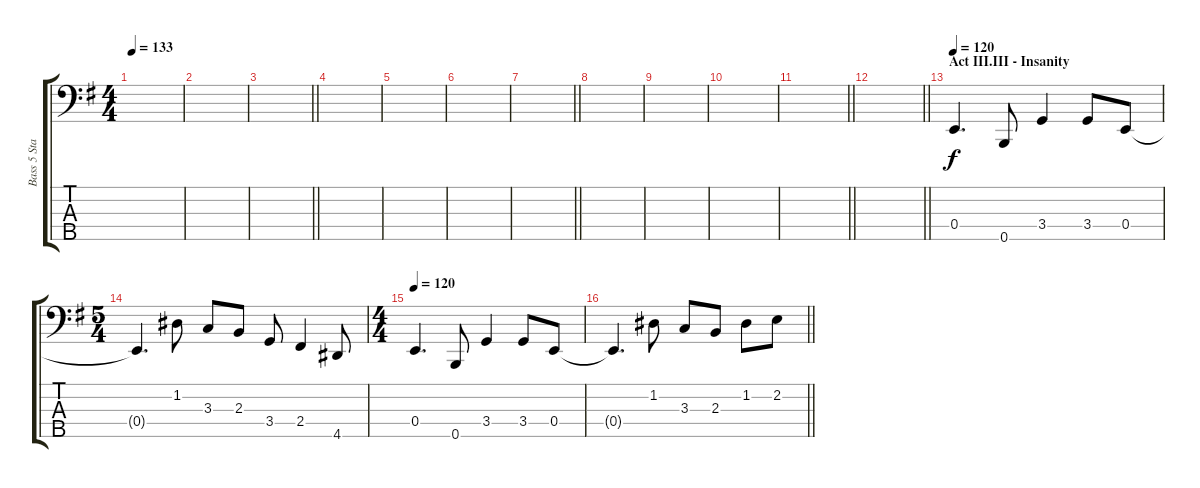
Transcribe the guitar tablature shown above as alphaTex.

\track ("Bass 5 Standard" "Bass 5 Sta") {instrument electricbassfinger}
\staff {score tabs}
\tuning (G2 D2 A1 E1 B0) {hide}
\ts (4 4)
\tempo 133
\clef f4
\ks eminor
|
|
\barLineRight lightlight
|
|
|
|
\barLineRight lightlight
|
|
|
|
\barLineRight lightlight
|
\barLineRight lightlight
|
\section ("" "Act III.III - Insanity")
\tempo 120
0.4.4{d} 0.5.8 3.4.4 3.4.8 0.4.8 |
\ts (5 4)
0.4{t}.4{d} 1.2.8 3.3.8 2.3.8 3.4.8 2.4.4 4.5.8 |
\ts (4 4)
\tempo 120
0.4.4{d} 0.5.8 3.4.4 3.4.8 0.4.8 |
\barLineRight lightlight
0.4{t}.4{d} 1.2.8 3.3.8 2.3.8 1.2.8 2.2.8
